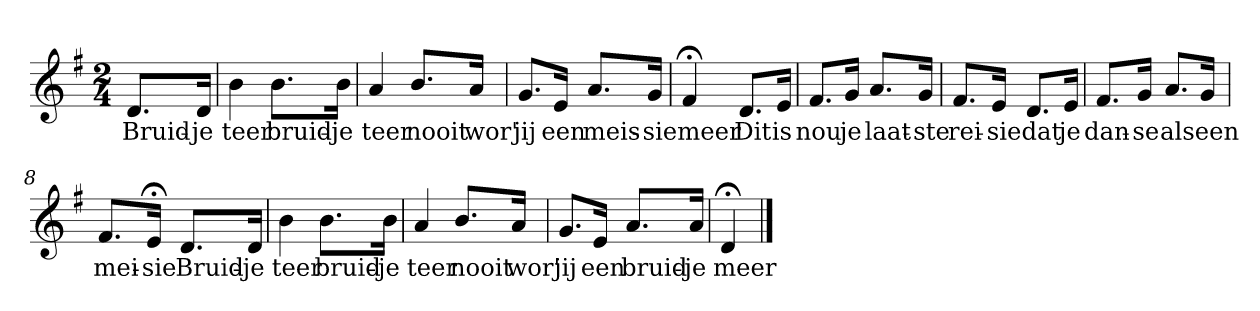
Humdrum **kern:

**kern	**text
*part1	*part1
*staff1	*staff1
*k[f#]	*
*G:	*
*M2/4	*
*MM120	*
=	=
8.dL	Bruid-
16dJk	-je
=1	=1
4b	teer
8.bL	bruid-
16bJk	-je
=2	=2
4a	teer
8.bL	nooit
16aJk	wor'
=3	=3
8.gL	jij
16eJk	een
8.aL	meis-
16gJk	-sie
=4	=4
4f#;<	meer
8.dL	Dit
16eJk	is
=5	=5
8.f#L	nou
16gJk	je
8.aL	laat-
16gJk	-ste
=6	=6
8.f#L	rei-
16eJk	-sie
8.dL	dat
16eJk	je
=7	=7
8.f#L	dan-
16gJk	-se
8.aL	als
16gJk	een
=8	=8
8.f#L	mei-
16e;<Jk	-sie
8.dL	Bruid-
16dJk	-je
=9	=9
4b	teer
8.bL	bruid-
16bJk	-je
=10	=10
4a	teer
8.bL	nooit
16aJk	wor'
=11	=11
8.gL	jij
16eJk	een
8.aL	bruid-
16aJk	-je
=12	=12
4d;<	meer
==	==
*-	*-
